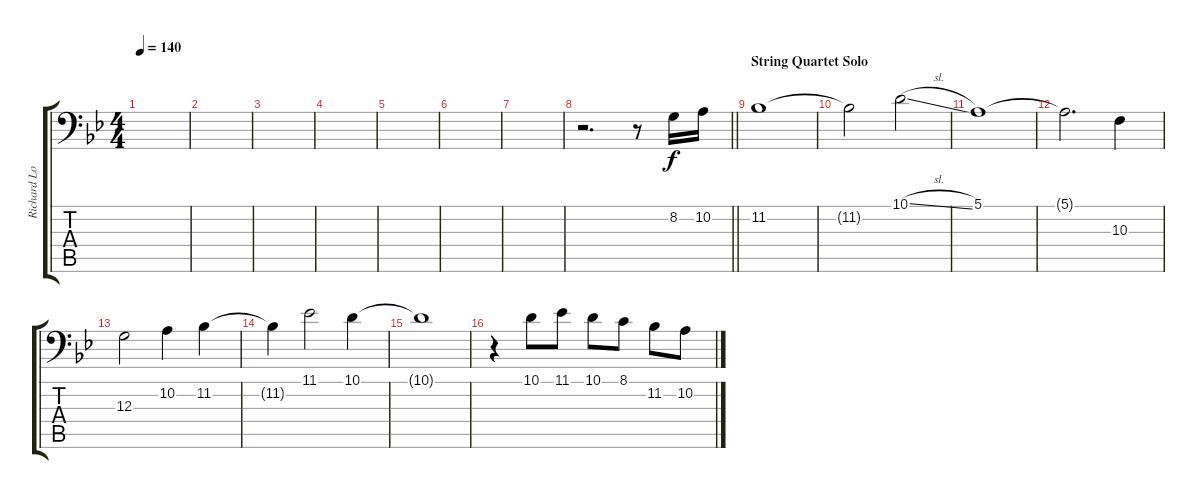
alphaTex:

\track ("Richard Locker" "Richard Lo") {instrument cello}
\staff {score tabs}
\tuning (E3 B2 G2 D2 A1 E1) {hide}
\ts (4 4)
\tempo 140
\clef f4
\ks bb
|
|
|
|
|
|
|
\barLineRight lightlight
r.2{d} r.8 8.2.16 10.2.16 |
\section ("" "String Quartet Solo")
11.2.1 |
11.2{t}.2 10.1{sl}.2 |
5.1.1 |
5.1{t}.2{d} 10.3.4 |
12.3.2 10.2.4 11.2.4 |
11.2{t}.4 11.1.2 10.1.4 |
10.1{t}.1 |
r.4 10.1.8 11.1.8 10.1.8 8.1.8 11.2.8 10.2.8
